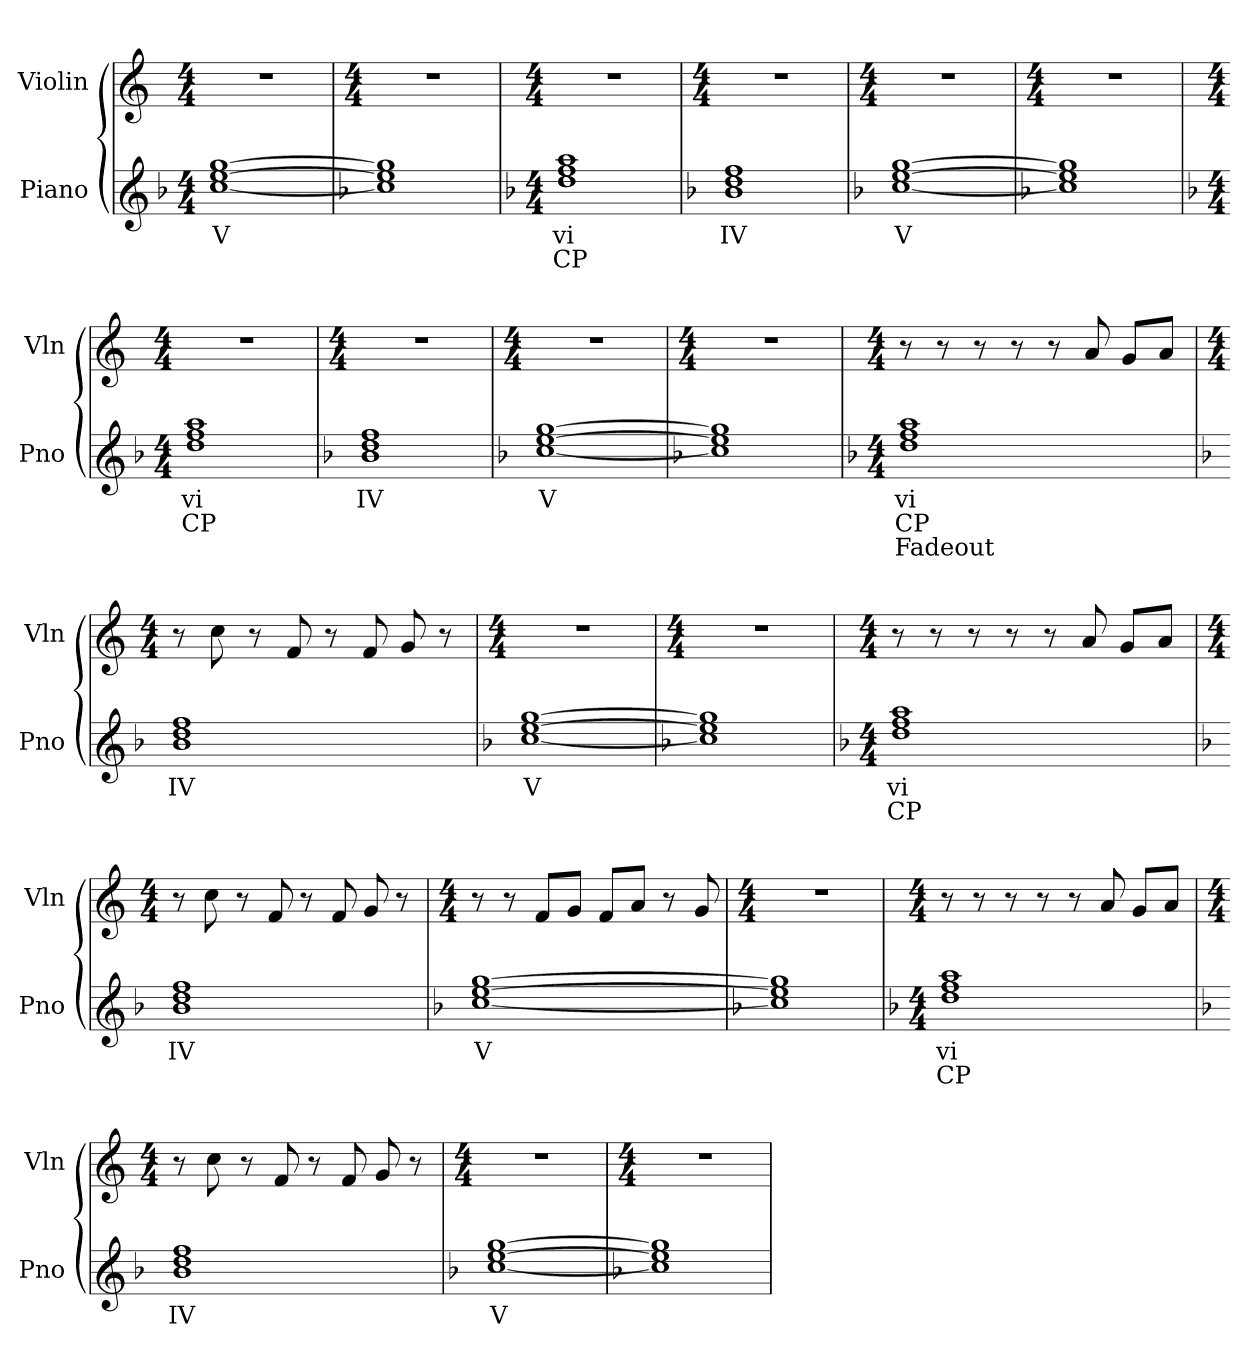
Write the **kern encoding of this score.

**kern	**text	**text	**text	**kern
*part2	*part2	*part2	*part2	*part1
*staff2	*staff2	*staff2	*staff2	*staff1
*I"Piano	*	*	*	*I"Violin
*I'Pno	*	*	*	*I'Vln
*k[b-]	*	*	*	*
*F:	*	*	*	*
*M4/4	*	*	*	*M4/4
=	=	=	=	=
[1cc [1ee [1gg	V	.	.	1r
=	=	=	=	=
*k[b-]	*	*	*	*
*F:	*	*	*	*
*	*	*	*	*M4/4
1cc] 1ee] 1gg]	.	.	.	1r
=	=	=	=	=
*k[b-]	*	*	*	*
*F:	*	*	*	*
*M4/4	*	*	*	*M4/4
1dd 1ff 1aa	vi	CP	.	1r
=	=	=	=	=
*k[b-]	*	*	*	*
*F:	*	*	*	*
*	*	*	*	*M4/4
1b- 1dd 1ff	IV	.	.	1r
=	=	=	=	=
*k[b-]	*	*	*	*
*F:	*	*	*	*
*	*	*	*	*M4/4
[1cc [1ee [1gg	V	.	.	1r
=	=	=	=	=
*k[b-]	*	*	*	*
*F:	*	*	*	*
*	*	*	*	*M4/4
1cc] 1ee] 1gg]	.	.	.	1r
=	=	=	=	=
*k[b-]	*	*	*	*
*F:	*	*	*	*
*M4/4	*	*	*	*M4/4
1dd 1ff 1aa	vi	CP	.	1r
=	=	=	=	=
*k[b-]	*	*	*	*
*F:	*	*	*	*
*	*	*	*	*M4/4
1b- 1dd 1ff	IV	.	.	1r
=	=	=	=	=
*k[b-]	*	*	*	*
*F:	*	*	*	*
*	*	*	*	*M4/4
[1cc [1ee [1gg	V	.	.	1r
=	=	=	=	=
*k[b-]	*	*	*	*
*F:	*	*	*	*
*	*	*	*	*M4/4
1cc] 1ee] 1gg]	.	.	.	1r
=	=	=	=	=
*k[b-]	*	*	*	*
*F:	*	*	*	*
*M4/4	*	*	*	*M4/4
1dd 1ff 1aa	vi	CP	Fadeout	8r
.	.	.	.	8r
.	.	.	.	8r
.	.	.	.	8r
.	.	.	.	8r
.	.	.	.	8a
.	.	.	.	8gL
.	.	.	.	8aJ
=	=	=	=	=
*k[b-]	*	*	*	*
*F:	*	*	*	*
*	*	*	*	*M4/4
1b- 1dd 1ff	IV	.	.	8r
.	.	.	.	8cc
.	.	.	.	8r
.	.	.	.	8f
.	.	.	.	8r
.	.	.	.	8f
.	.	.	.	8g
.	.	.	.	8r
=	=	=	=	=
*k[b-]	*	*	*	*
*F:	*	*	*	*
*	*	*	*	*M4/4
[1cc [1ee [1gg	V	.	.	1r
=	=	=	=	=
*k[b-]	*	*	*	*
*F:	*	*	*	*
*	*	*	*	*M4/4
1cc] 1ee] 1gg]	.	.	.	1r
=	=	=	=	=
*k[b-]	*	*	*	*
*F:	*	*	*	*
*M4/4	*	*	*	*M4/4
1dd 1ff 1aa	vi	CP	.	8r
.	.	.	.	8r
.	.	.	.	8r
.	.	.	.	8r
.	.	.	.	8r
.	.	.	.	8a
.	.	.	.	8gL
.	.	.	.	8aJ
=	=	=	=	=
*k[b-]	*	*	*	*
*F:	*	*	*	*
*	*	*	*	*M4/4
1b- 1dd 1ff	IV	.	.	8r
.	.	.	.	8cc
.	.	.	.	8r
.	.	.	.	8f
.	.	.	.	8r
.	.	.	.	8f
.	.	.	.	8g
.	.	.	.	8r
=	=	=	=	=
*k[b-]	*	*	*	*
*F:	*	*	*	*
*	*	*	*	*M4/4
[1cc [1ee [1gg	V	.	.	8r
.	.	.	.	8r
.	.	.	.	8fL
.	.	.	.	8gJ
.	.	.	.	8fL
.	.	.	.	8aJ
.	.	.	.	8r
.	.	.	.	8g
=	=	=	=	=
*k[b-]	*	*	*	*
*F:	*	*	*	*
*	*	*	*	*M4/4
1cc] 1ee] 1gg]	.	.	.	1r
=	=	=	=	=
*k[b-]	*	*	*	*
*F:	*	*	*	*
*M4/4	*	*	*	*M4/4
1dd 1ff 1aa	vi	CP	.	8r
.	.	.	.	8r
.	.	.	.	8r
.	.	.	.	8r
.	.	.	.	8r
.	.	.	.	8a
.	.	.	.	8gL
.	.	.	.	8aJ
=	=	=	=	=
*k[b-]	*	*	*	*
*F:	*	*	*	*
*	*	*	*	*M4/4
1b- 1dd 1ff	IV	.	.	8r
.	.	.	.	8cc
.	.	.	.	8r
.	.	.	.	8f
.	.	.	.	8r
.	.	.	.	8f
.	.	.	.	8g
.	.	.	.	8r
=	=	=	=	=
*k[b-]	*	*	*	*
*F:	*	*	*	*
*	*	*	*	*M4/4
[1cc [1ee [1gg	V	.	.	1r
=	=	=	=	=
*k[b-]	*	*	*	*
*F:	*	*	*	*
*	*	*	*	*M4/4
1cc] 1ee] 1gg]	.	.	.	1r
=	=	=	=	=
*-	*-	*-	*-	*-
